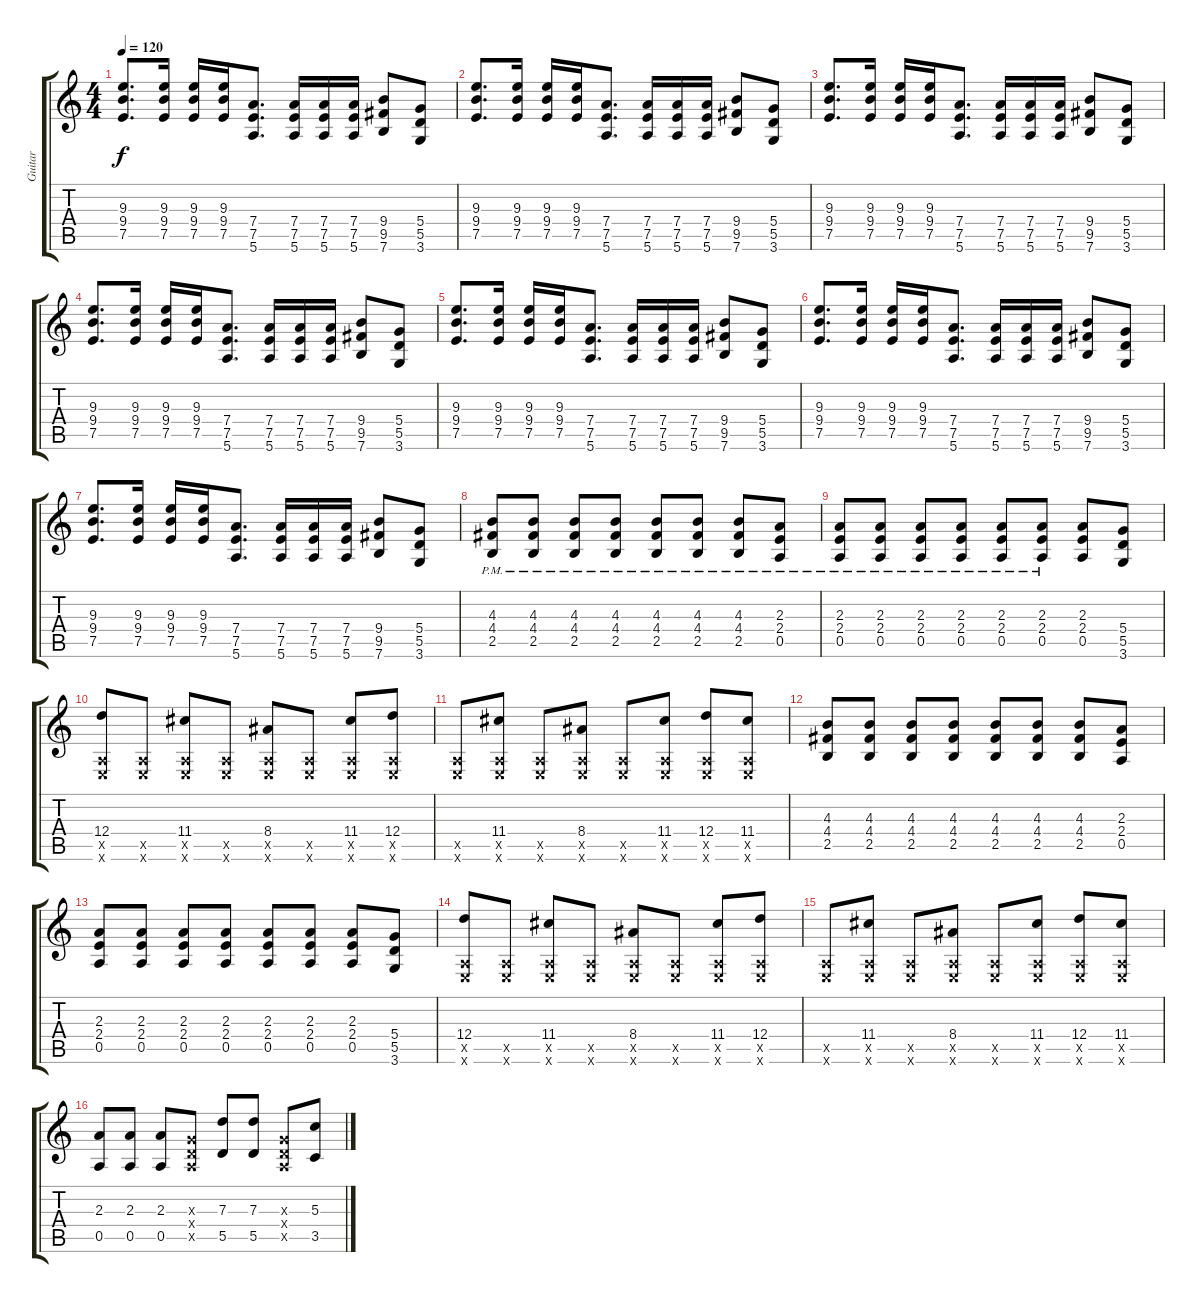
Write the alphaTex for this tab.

\track ("Guitar" "Guitar") {instrument electricguitarjazz}
\staff {score tabs}
\tuning (E4 B3 G3 D3 A2 E2) {hide}
\ts (4 4)
\tempo 120
\clef g2
\ks c
(9.3 9.4 7.5).8{d dy f} (9.3 9.4 7.5).16 (9.3 9.4 7.5).16 (9.3 9.4 7.5).16 (7.4 7.5 5.6).8{d} (7.4 7.5 5.6).16 (7.4 7.5 5.6).16 (7.4 7.5 5.6).16 (9.4 9.5 7.6).8 (5.4 5.5 3.6).8 |
(9.3 9.4 7.5).8{d} (9.3 9.4 7.5).16 (9.3 9.4 7.5).16 (9.3 9.4 7.5).16 (7.4 7.5 5.6).8{d} (7.4 7.5 5.6).16 (7.4 7.5 5.6).16 (7.4 7.5 5.6).16 (9.4 9.5 7.6).8 (5.4 5.5 3.6).8 |
(9.3 9.4 7.5).8{d} (9.3 9.4 7.5).16 (9.3 9.4 7.5).16 (9.3 9.4 7.5).16 (7.4 7.5 5.6).8{d} (7.4 7.5 5.6).16 (7.4 7.5 5.6).16 (7.4 7.5 5.6).16 (9.4 9.5 7.6).8 (5.4 5.5 3.6).8 |
(9.3 9.4 7.5).8{d} (9.3 9.4 7.5).16 (9.3 9.4 7.5).16 (9.3 9.4 7.5).16 (7.4 7.5 5.6).8{d} (7.4 7.5 5.6).16 (7.4 7.5 5.6).16 (7.4 7.5 5.6).16 (9.4 9.5 7.6).8 (5.4 5.5 3.6).8 |
(9.3 9.4 7.5).8{d} (9.3 9.4 7.5).16 (9.3 9.4 7.5).16 (9.3 9.4 7.5).16 (7.4 7.5 5.6).8{d} (7.4 7.5 5.6).16 (7.4 7.5 5.6).16 (7.4 7.5 5.6).16 (9.4 9.5 7.6).8 (5.4 5.5 3.6).8 |
(9.3 9.4 7.5).8{d} (9.3 9.4 7.5).16 (9.3 9.4 7.5).16 (9.3 9.4 7.5).16 (7.4 7.5 5.6).8{d} (7.4 7.5 5.6).16 (7.4 7.5 5.6).16 (7.4 7.5 5.6).16 (9.4 9.5 7.6).8 (5.4 5.5 3.6).8 |
(9.3 9.4 7.5).8{d} (9.3 9.4 7.5).16 (9.3 9.4 7.5).16 (9.3 9.4 7.5).16 (7.4 7.5 5.6).8{d} (7.4 7.5 5.6).16 (7.4 7.5 5.6).16 (7.4 7.5 5.6).16 (9.4 9.5 7.6).8 (5.4 5.5 3.6).8 |
(4.3{pm} 4.4{pm} 2.5{pm}).8{instrument distortionguitar} (4.3{pm} 4.4{pm} 2.5{pm}).8 (4.3{pm} 4.4{pm} 2.5{pm}).8 (4.3{pm} 4.4{pm} 2.5{pm}).8 (4.3{pm} 4.4{pm} 2.5{pm}).8 (4.3{pm} 4.4{pm} 2.5{pm}).8 (4.3{pm} 4.4{pm} 2.5{pm}).8 (2.3{pm} 2.4{pm} 0.5{pm}).8 |
(2.3{pm} 2.4{pm} 0.5{pm}).8 (2.3{pm} 2.4{pm} 0.5{pm}).8 (2.3 2.4{pm} 0.5{pm}).8 (2.3 2.4{pm} 0.5{pm}).8 (2.3 2.4 0.5{pm}).8 (2.3 2.4 0.5{pm}).8 (2.3 2.4 0.5).8 (5.4 5.5 3.6).8 |
(12.4 0.5{x} 0.6{x}).8 (0.5{x} 0.6{x}).8 (11.4 0.5{x} 0.6{x}).8 (0.5{x} 0.6{x}).8 (8.4 0.5{x} 0.6{x}).8 (0.5{x} 0.6{x}).8 (11.4 0.5{x} 0.6{x}).8 (12.4 0.5{x} 0.6{x}).8 |
(0.5{x} 0.6{x}).8 (11.4 0.5{x} 0.6{x}).8 (0.5{x} 0.6{x}).8 (8.4 0.5{x} 0.6{x}).8 (0.5{x} 0.6{x}).8 (11.4 0.5{x} 0.6{x}).8 (12.4 0.5{x} 0.6{x}).8 (11.4 0.5{x} 0.6{x}).8 |
(4.3 4.4 2.5).8 (4.3 4.4 2.5).8 (4.3 4.4 2.5).8 (4.3 4.4 2.5).8 (4.3 4.4 2.5).8 (4.3 4.4 2.5).8 (4.3 4.4 2.5).8 (2.3 2.4 0.5).8 |
(2.3 2.4 0.5).8 (2.3 2.4 0.5).8 (2.3 2.4 0.5).8 (2.3 2.4 0.5).8 (2.3 2.4 0.5).8 (2.3 2.4 0.5).8 (2.3 2.4 0.5).8 (5.4 5.5 3.6).8 |
(12.4 0.5{x} 0.6{x}).8 (0.5{x} 0.6{x}).8 (11.4 0.5{x} 0.6{x}).8 (0.5{x} 0.6{x}).8 (8.4 0.5{x} 0.6{x}).8 (0.5{x} 0.6{x}).8 (11.4 0.5{x} 0.6{x}).8 (12.4 0.5{x} 0.6{x}).8 |
(0.5{x} 0.6{x}).8 (11.4 0.5{x} 0.6{x}).8 (0.5{x} 0.6{x}).8 (8.4 0.5{x} 0.6{x}).8 (0.5{x} 0.6{x}).8 (11.4 0.5{x} 0.6{x}).8 (12.4 0.5{x} 0.6{x}).8 (11.4 0.5{x} 0.6{x}).8 |
(2.3 0.5).8 (2.3 0.5).8 (2.3 0.5).8 (0.3{x} 0.4{x} 0.5{x}).8 (7.3 5.5).8 (7.3 5.5).8 (0.3{x} 0.4{x} 0.5{x}).8 (5.3 3.5).8
